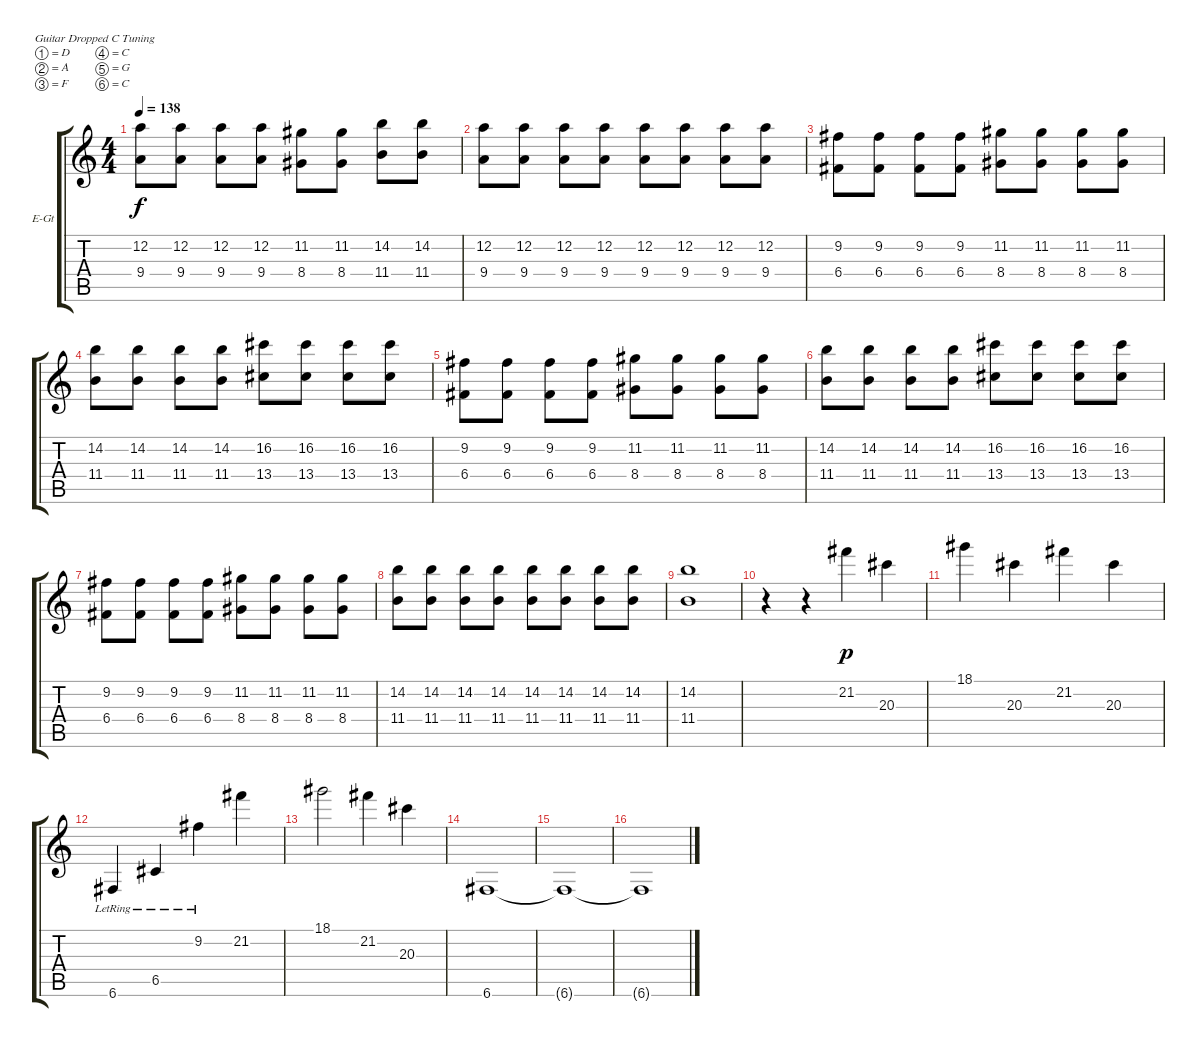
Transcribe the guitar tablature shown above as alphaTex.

\defaultSystemsLayout 4
\bracketExtendMode groupsimilarinstruments
\firstSystemTrackNameOrientation horizontal
\otherSystemsTrackNameOrientation horizontal
\track ("Guitar 1" "E-Gt") {instrument electricguitarclean}
\staff {score tabs}
\tuning (D4 A3 F3 C3 G2 C2)
\ts (4 4)
\tempo 138
\clef g2
\ks c
(9.4 12.2).8{dy f} (9.4 12.2).8 (9.4 12.2).8 (9.4 12.2).8 (8.4 11.2).8 (8.4 11.2).8 (11.4 14.2).8 (11.4 14.2).8 |
(9.4 12.2).8 (9.4 12.2).8 (9.4 12.2).8 (9.4 12.2).8 (9.4 12.2).8 (9.4 12.2).8 (9.4 12.2).8 (9.4 12.2).8 |
(6.4 9.2).8 (6.4 9.2).8 (6.4 9.2).8 (6.4 9.2).8 (8.4 11.2).8 (8.4 11.2).8 (8.4 11.2).8 (8.4 11.2).8 |
(11.4 14.2).8 (11.4 14.2).8 (11.4 14.2).8 (11.4 14.2).8 (13.4 16.2).8 (13.4 16.2).8 (13.4 16.2).8 (13.4 16.2).8 |
(6.4 9.2).8 (6.4 9.2).8 (6.4 9.2).8 (6.4 9.2).8 (8.4 11.2).8 (8.4 11.2).8 (8.4 11.2).8 (8.4 11.2).8 |
(11.4 14.2).8 (11.4 14.2).8 (11.4 14.2).8 (11.4 14.2).8 (13.4 16.2).8 (13.4 16.2).8 (13.4 16.2).8 (13.4 16.2).8 |
(6.4 9.2).8 (6.4 9.2).8 (6.4 9.2).8 (6.4 9.2).8 (8.4 11.2).8 (8.4 11.2).8 (8.4 11.2).8 (8.4 11.2).8 |
(11.4 14.2).8 (11.4 14.2).8 (11.4 14.2).8 (11.4 14.2).8 (11.4 14.2).8 (11.4 14.2).8 (11.4 14.2).8 (11.4 14.2).8 |
(14.2 11.4).1 |
r.4 r.4 21.2.4{dy p} 20.3.4 |
18.1.4 20.3.4 21.2.4 20.3.4 |
6.6{lr}.4 6.5{lr}.4 9.2{lr}.4 21.2.4 |
18.1.2 21.2.4 20.3.4 |
6.6.1 |
6.6{t}.1 |
6.6{t}.1
